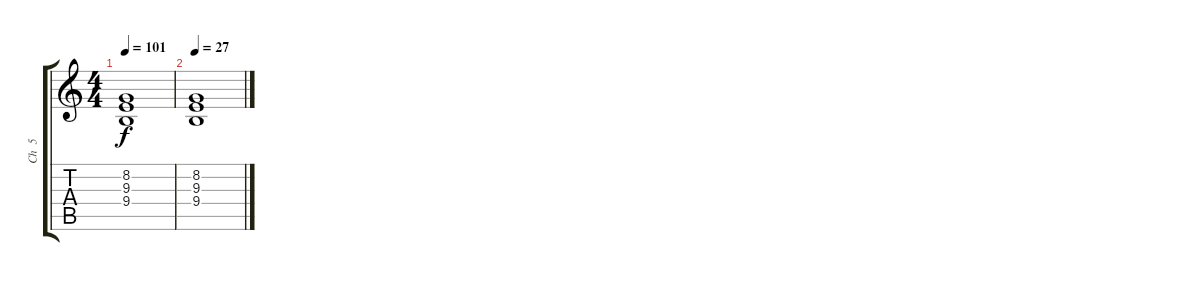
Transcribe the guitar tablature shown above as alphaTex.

\track ("Ch  5   " "Ch  5   ") {instrument pad2warm}
\staff {score tabs}
\tuning (E4 B3 G3 D3 A2 E2) {hide}
\ts (4 4)
\tempo 101
\clef g2
\ks c
(8.2{t} 9.3{t} 9.4{t}).1{dy f} |
\tempo 27
(8.2 9.3 9.4).1{volume 0}
